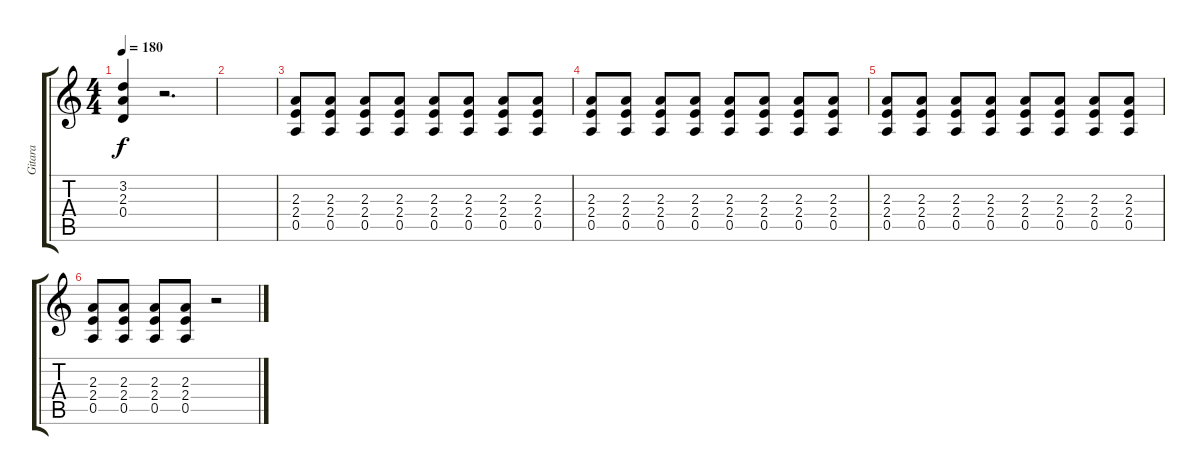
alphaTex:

\track ("Gitara" "Gitara") {instrument distortionguitar}
\staff {score tabs}
\tuning (E4 B3 G3 D3 A2 E2) {hide}
\ts (4 4)
\tempo 180
\clef g2
\ks c
(3.2 2.3 0.4).4{dy f} r.2{d} |
|
(2.3 2.4 0.5).8{volume 14} (2.3 2.4 0.5).8 (2.3 2.4 0.5).8 (2.3 2.4 0.5).8 (2.3 2.4 0.5).8 (2.3 2.4 0.5).8 (2.3 2.4 0.5).8 (2.3 2.4 0.5).8 |
(2.3 2.4 0.5).8 (2.3 2.4 0.5).8 (2.3 2.4 0.5).8 (2.3 2.4 0.5).8 (2.3 2.4 0.5).8 (2.3 2.4 0.5).8 (2.3 2.4 0.5).8 (2.3 2.4 0.5).8 |
(2.3 2.4 0.5).8 (2.3 2.4 0.5).8 (2.3 2.4 0.5).8 (2.3 2.4 0.5).8 (2.3 2.4 0.5).8 (2.3 2.4 0.5).8 (2.3 2.4 0.5).8 (2.3 2.4 0.5).8 |
(2.3 2.4 0.5).8 (2.3 2.4 0.5).8 (2.3 2.4 0.5).8 (2.3 2.4 0.5).8 r.2
